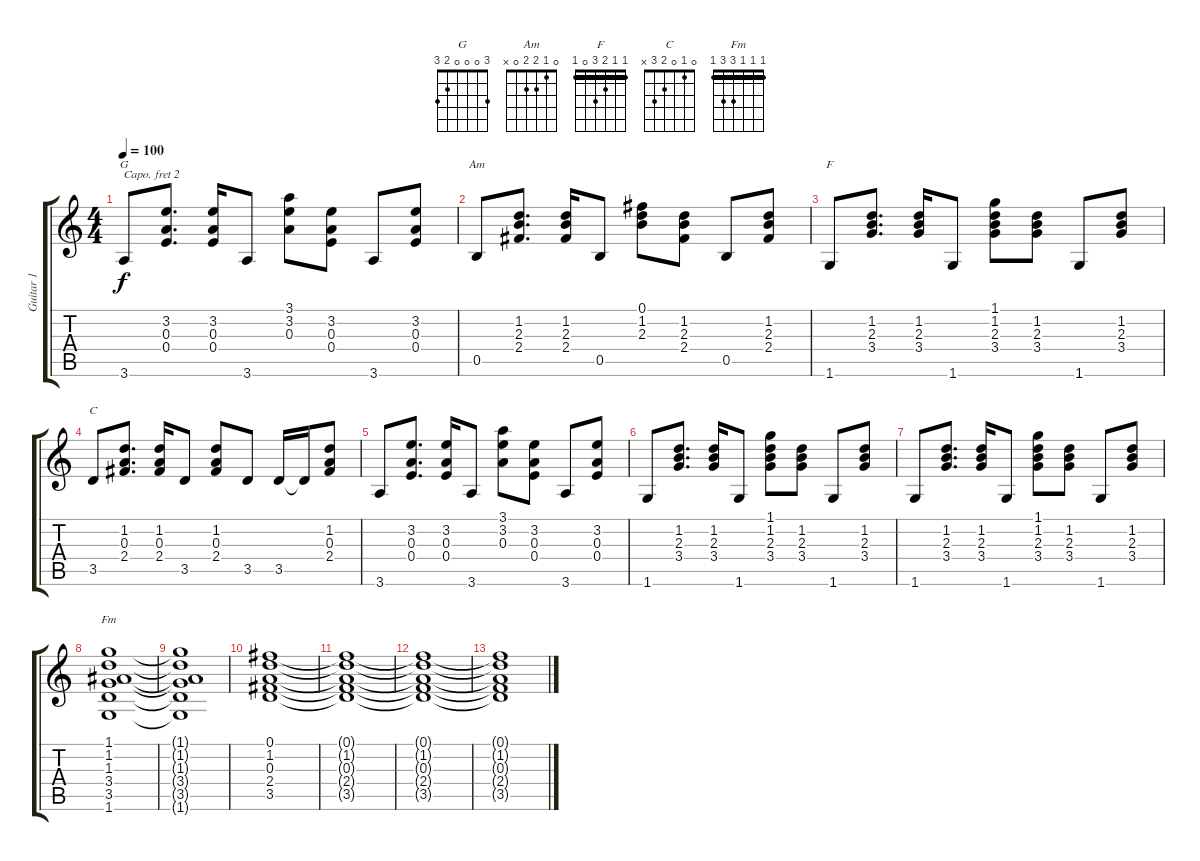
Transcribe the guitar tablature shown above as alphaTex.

\track ("Guitar 1" "Guitar 1") {instrument acousticguitarnylon}
\staff {score tabs}
\capo 2
\tuning (E4 B3 G3 D3 A2 E2) {hide}
\chord ("G" 3 0 0 0 2 3)
\chord ("Am" 0 1 2 2 0 x)
\chord ("F" 1 1 2 3 0 1) {barre 1}
\chord ("C" 0 1 0 2 3 x)
\chord ("Fm" 1 1 1 3 3 1) {barre 1}
\ts (4 4)
\tempo 100
\clef g2
\ks c
3.6.8{ch "G" dy f} (3.2 0.3 0.4).8{d} (3.2 0.3 0.4).16 3.6.8 (3.1 3.2 0.3).8 (3.2 0.3 0.4).8 3.6.8 (3.2 0.3 0.4).8 |
0.5.8{ch "Am"} (1.2 2.3 2.4).8{d} (1.2 2.3 2.4).16 0.5.8 (0.1 1.2 2.3).8 (1.2 2.3 2.4).8 0.5.8 (1.2 2.3 2.4).8 |
1.6.8{ch "F"} (1.2 2.3 3.4).8{d} (1.2 2.3 3.4).16 1.6.8 (1.1 1.2 2.3 3.4).8 (1.2 2.3 3.4).8 1.6.8 (1.2 2.3 3.4).8 |
3.5.8{ch "C"} (1.2 0.3 2.4).8{d} (1.2 0.3 2.4).16 3.5.8 (1.2 0.3 2.4).8 3.5.8 3.5.16 3.5{t}.16 (1.2 0.3 2.4).8 |
3.6.8 (3.2 0.3 0.4).8{d} (3.2 0.3 0.4).16 3.6.8 (3.1 3.2 0.3).8 (3.2 0.3 0.4).8 3.6.8 (3.2 0.3 0.4).8 |
1.6.8 (1.2 2.3 3.4).8{d} (1.2 2.3 3.4).16 1.6.8 (1.1 1.2 2.3 3.4).8 (1.2 2.3 3.4).8 1.6.8 (1.2 2.3 3.4).8 |
1.6.8 (1.2 2.3 3.4).8{d} (1.2 2.3 3.4).16 1.6.8 (1.1 1.2 2.3 3.4).8 (1.2 2.3 3.4).8 1.6.8 (1.2 2.3 3.4).8 |
(1.1 1.2 1.3 3.4 3.5 1.6).1{ch "Fm"} |
(1.1{t} 1.2{t} 1.3{t} 3.4{t} 3.5{t} 1.6{t}).1 |
(0.1 1.2 0.3 2.4 3.5).1 |
(0.1{t} 1.2{t} 0.3{t} 2.4{t} 3.5{t}).1 |
(0.1{t} 1.2{t} 0.3{t} 2.4{t} 3.5{t}).1 |
(0.1{t} 1.2{t} 0.3{t} 2.4{t} 3.5{t}).1
